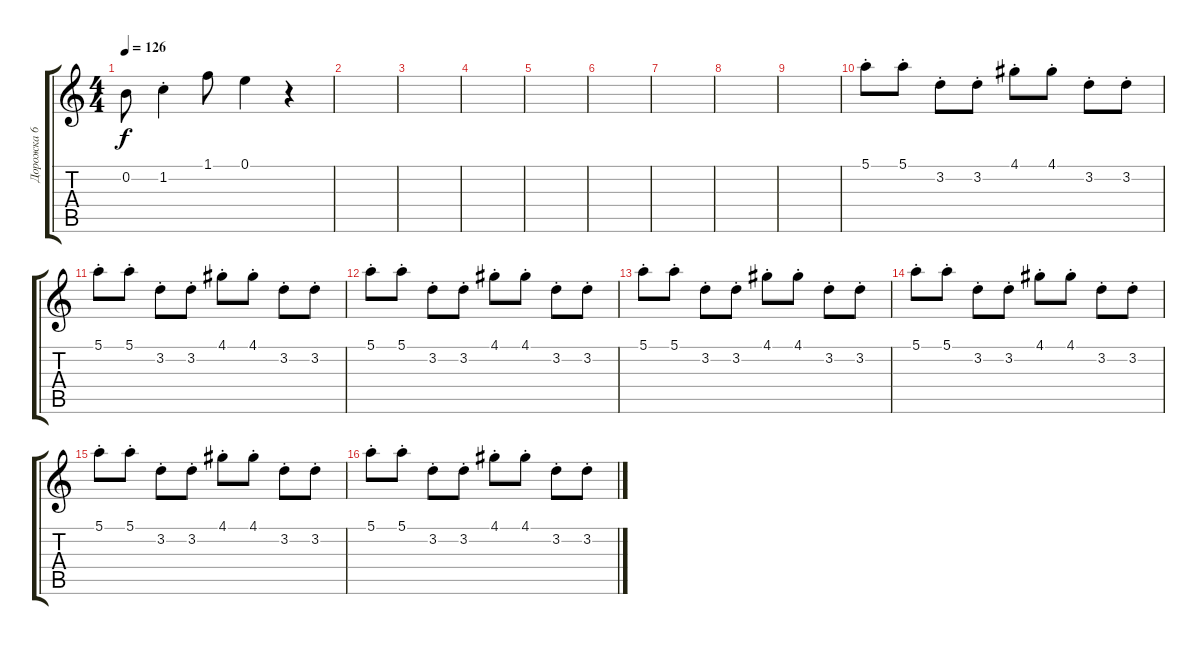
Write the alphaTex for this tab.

\track ("Дорожка 6" "Дорожка 6") {instrument banjo}
\staff {score tabs}
\tuning (E4 B3 G3 D3 A2 E2) {hide}
\displaytranspose 12
\ts (4 4)
\tempo 126
\clef g2
\ks c
0.2.8{dy f} 1.2{st}.4 1.1.8 0.1.4 r.4 |
|
|
|
|
|
|
|
|
5.1{st}.8 5.1{st}.8 3.2{st}.8 3.2{st}.8 4.1{st}.8 4.1{st}.8 3.2{st}.8 3.2{st}.8 |
5.1{st}.8 5.1{st}.8 3.2{st}.8 3.2{st}.8 4.1{st}.8 4.1{st}.8 3.2{st}.8 3.2{st}.8 |
5.1{st}.8 5.1{st}.8 3.2{st}.8 3.2{st}.8 4.1{st}.8 4.1{st}.8 3.2{st}.8 3.2{st}.8 |
5.1{st}.8 5.1{st}.8 3.2{st}.8 3.2{st}.8 4.1{st}.8 4.1{st}.8 3.2{st}.8 3.2{st}.8 |
5.1{st}.8 5.1{st}.8 3.2{st}.8 3.2{st}.8 4.1{st}.8 4.1{st}.8 3.2{st}.8 3.2{st}.8 |
5.1{st}.8 5.1{st}.8 3.2{st}.8 3.2{st}.8 4.1{st}.8 4.1{st}.8 3.2{st}.8 3.2{st}.8 |
5.1{st}.8 5.1{st}.8 3.2{st}.8 3.2{st}.8 4.1{st}.8 4.1{st}.8 3.2{st}.8 3.2{st}.8
